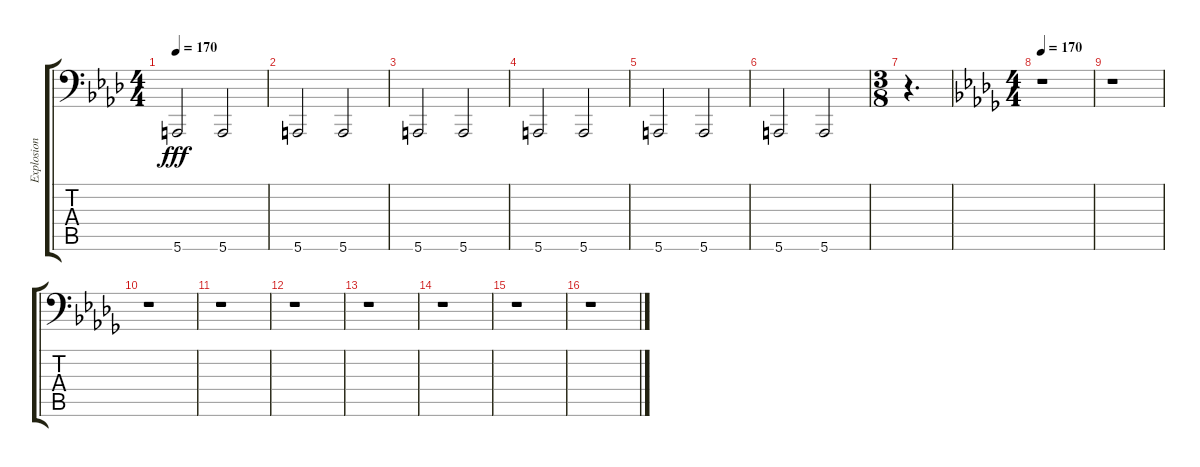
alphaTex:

\track ("Explosion Effect" "Explosion ") {instrument gunshot}
\staff {score tabs}
\tuning (E3 B2 G2 D2 A1 E1) {hide}
\ts (4 4)
\tempo 170
\clef f4
\ks ab
5.6.2{dy fff} 5.6.2 |
5.6.2 5.6.2 |
5.6.2 5.6.2 |
5.6.2 5.6.2 |
5.6.2 5.6.2 |
5.6.2 5.6.2 |
\ts (3 8)
r.4{d} |
\ts (4 4)
\tempo 170
\ks db
r.1 |
r.1 |
r.1 |
r.1 |
r.1 |
r.1 |
r.1 |
r.1 |
r.1
